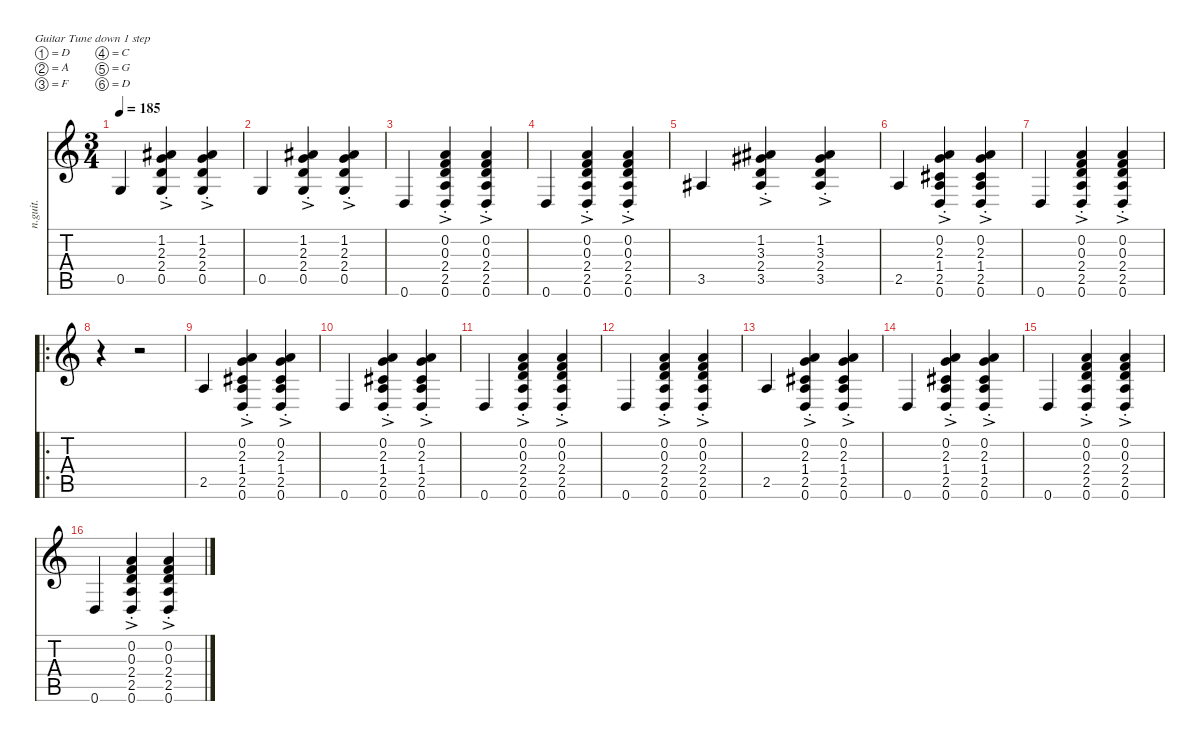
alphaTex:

\defaultSystemsLayout 4
\hideDynamics
\bracketExtendMode nobrackets
\otherSystemsTrackNameOrientation horizontal
\track ("Rhythm" "n.guit.") {instrument acousticguitarnylon}
\staff {score tabs}
\tuning (D4 A3 F3 C3 G2 D2)
\ts (3 4)
\tempo 185
\clef g2
\ks c
0.5.4{dy f beam Up} (1.2{ac st acc #} 2.3{ac st} 2.4{ac st} 0.5{ac st}).4{dy mf beam Up} (1.2{ac st acc #} 2.3 2.4 0.5).4{dy f beam Up} |
0.5.4{beam Up} (1.2{ac st acc #} 2.3{ac st} 2.4{ac st} 0.5{ac st}).4{dy mf beam Up} (1.2{ac st acc #} 2.3 2.4 0.5).4{dy f beam Up} |
0.6.4{beam Up} (0.2{ac st} 0.3{ac st} 2.4{ac st} 2.5{ac st} 0.6{ac st}).4{dy mf beam Up} (0.2{ac st} 0.3 2.4 2.5 0.6).4{dy f beam Up} |
0.6.4{beam Up} (0.2{ac st} 0.3{ac st} 2.4{ac st} 2.5{ac st} 0.6{ac st}).4{dy mf beam Up} (0.2{ac st} 0.3 2.4 2.5 0.6).4{dy f beam Up} |
3.5{acc #}.4{beam Up} (1.2{ac st acc #} 3.3{ac st acc #} 2.4{ac st} 3.5{ac st acc #}).4{dy mf beam Up} (1.2{ac st acc #} 3.3{acc #} 2.4 3.5{acc #}).4{dy f beam Up} |
2.5.4{beam Up} (0.2{ac st} 2.3{ac st} 1.4{ac st acc #} 2.5{ac st} 0.6{ac st}).4{dy mf beam Up} (0.2{ac st} 2.3 1.4{acc #} 2.5 0.6).4{dy f beam Up} |
0.6.4{beam Up} (0.2{ac st} 0.3{ac st} 2.4{ac st} 2.5{ac st} 0.6{ac st}).4{dy mf beam Up} (0.2{ac st} 0.3 2.4 2.5 0.6).4{dy f beam Up} |
\ro
r.4{beam Down} r.2{beam Down} |
2.5.4{beam Up} (0.2{ac st} 2.3{ac st} 1.4{ac st acc #} 2.5{ac st} 0.6{ac st}).4{dy mf beam Up} (0.2{ac st} 2.3 1.4{acc #} 2.5 0.6).4{dy f beam Up} |
0.6.4{beam Up} (0.2{ac st} 2.3{ac st} 1.4{ac st acc #} 2.5{ac st} 0.6{ac st}).4{dy mf beam Up} (0.2{ac st} 2.3 1.4{acc #} 2.5 0.6).4{dy f beam Up} |
0.6.4{beam Up} (0.2{ac st} 0.3{ac st} 2.4{ac st} 2.5{ac st} 0.6{ac st}).4{dy mf beam Up} (0.2{ac st} 0.3 2.4 2.5 0.6).4{dy f beam Up} |
0.6.4{beam Up} (0.2{ac st} 0.3{ac st} 2.4{ac st} 2.5{ac st} 0.6{ac st}).4{dy mf beam Up} (0.2{ac st} 0.3 2.4 2.5 0.6).4{dy f beam Up} |
2.5.4{beam Up} (0.2{ac st} 2.3{ac st} 1.4{ac st acc #} 2.5{ac st} 0.6{ac st}).4{dy mf beam Up} (0.2{ac st} 2.3 1.4{acc #} 2.5 0.6).4{dy f beam Up} |
0.6.4{beam Up} (0.2{ac st} 2.3{ac st} 1.4{ac st acc #} 2.5{ac st} 0.6{ac st}).4{dy mf beam Up} (0.2{ac st} 2.3 1.4{acc #} 2.5 0.6).4{dy f beam Up} |
0.6.4{beam Up} (0.2{ac st} 0.3{ac st} 2.4{ac st} 2.5{ac st} 0.6{ac st}).4{dy mf beam Up} (0.2{ac st} 0.3 2.4 2.5 0.6).4{dy f beam Up} |
0.6.4{beam Up} (0.2{ac st} 0.3{ac st} 2.4{ac st} 2.5{ac st} 0.6{ac st}).4{dy mf beam Up} (0.2{ac st} 0.3 2.4 2.5 0.6).4{dy f beam Up}
